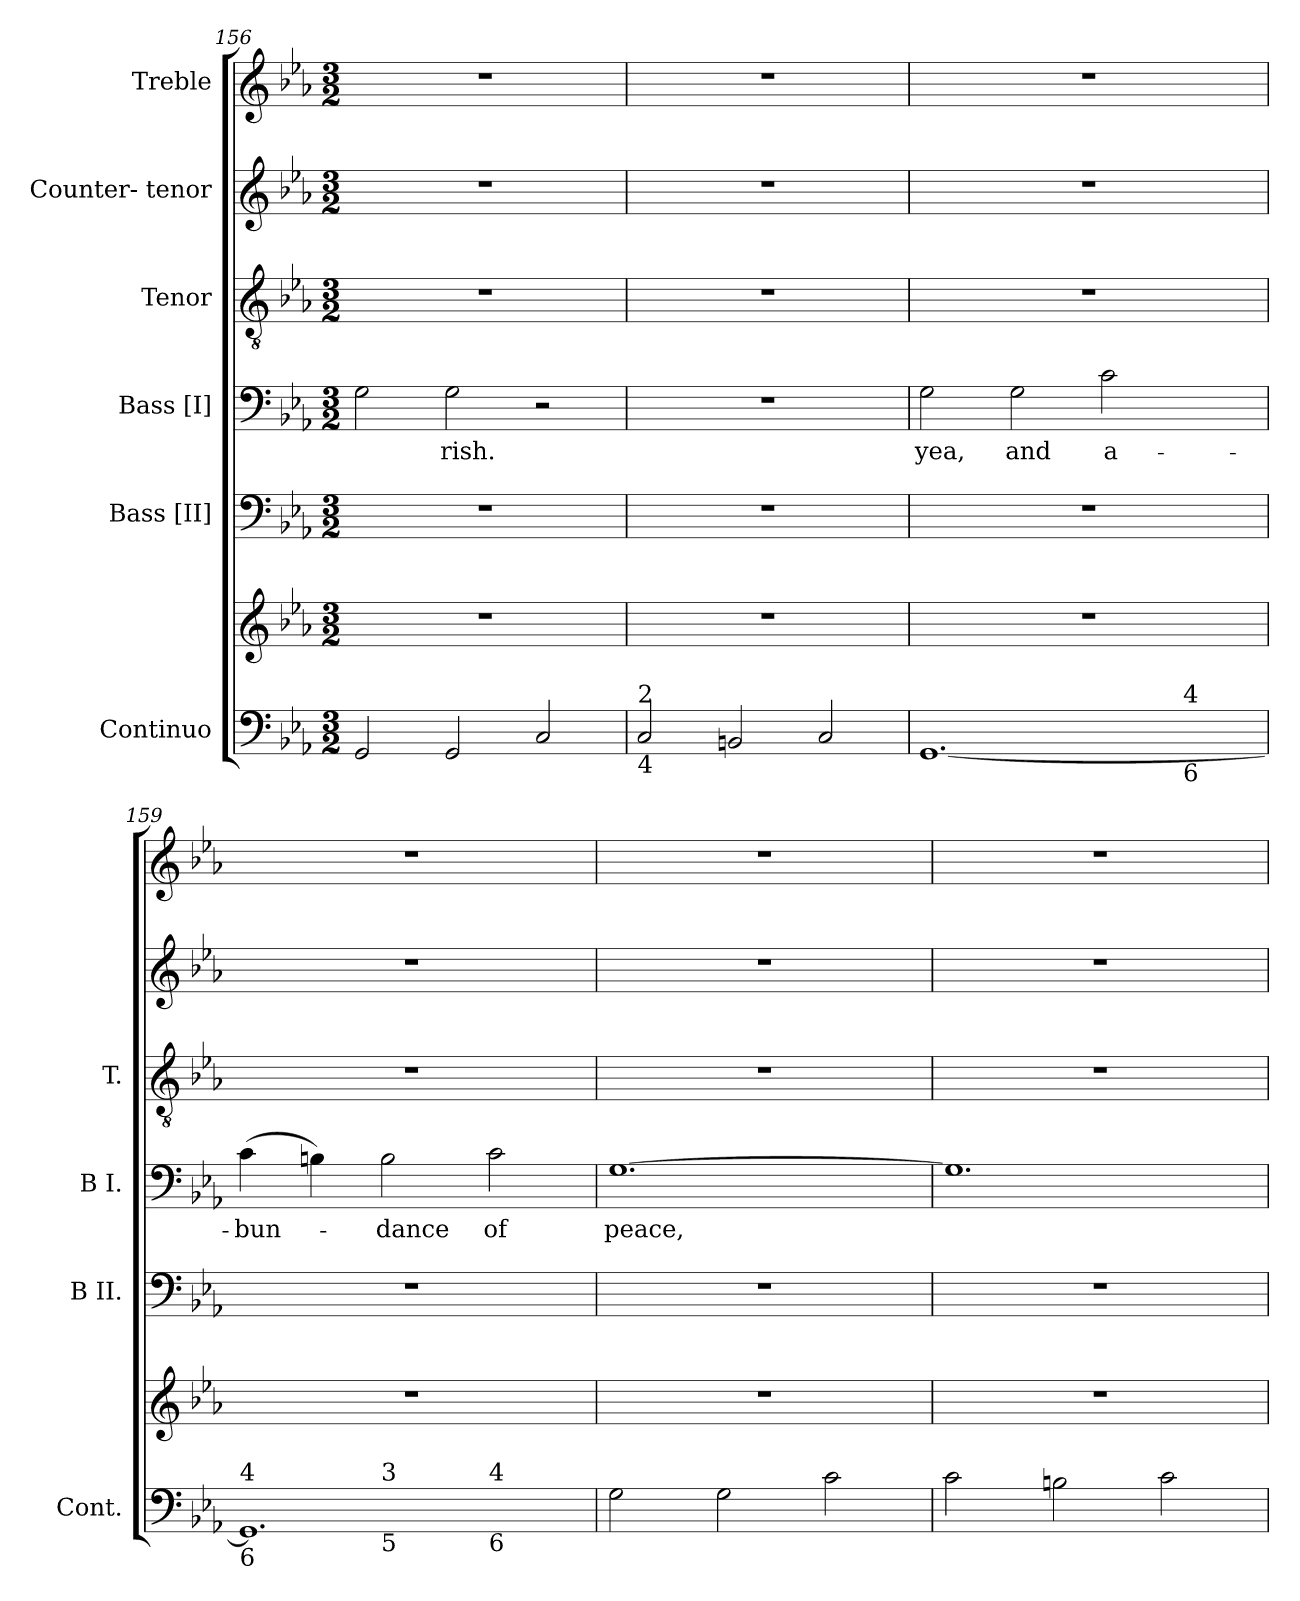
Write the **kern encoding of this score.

**kern	**kern	**kern	**kern	**text	**kern	**kern	**kern
*part6	*part6	*part5	*part4	*part4	*part3	*part2	*part1
*staff7	*staff6	*staff5	*staff4	*staff4	*staff3	*staff2	*staff1
*I"Continuo	*	*I"Bass [II]	*I"Bass [I]	*	*I"Tenor	*I"Counter- tenor	*I"Treble
*I'Cont.	*	*I'B II.	*I'B I.	*	*I'T.	*	*
*clefF4	*clefG2	*clefF4	*clefF4	*	*clefGv2	*clefG2	*clefG2
*	*	*	*	*	*ITrd7c12	*	*
*k[b-e-a-]	*k[b-e-a-]	*k[b-e-a-]	*k[b-e-a-]	*	*k[b-e-a-]	*k[b-e-a-]	*k[b-e-a-]
*E-:	*E-:	*E-:	*E-:	*	*E-:	*E-:	*E-:
*M3/2	*M3/2	*M3/2	*M3/2	*	*M3/2	*M3/2	*M3/2
=156	=156	=156	=156	=156	=156	=156	=156
!	!LO:N:vis=1	!LO:N:vis=1	!	!	!LO:N:vis=1	!LO:N:vis=1	!LO:N:vis=1
2GGi/	1.r	1.r	2Gi\	.	1.r	1.r	1.r
!	!	!	!	!LO:LY:b:color=#000000	!	!	!
2GGi/	.	.	2Gi\	-rish.	.	.	.
2Ci/	.	.	2r	.	.	.	.
=157	=157	=157	=157	=157	=157	=157	=157
!LO:TX:b:t=4	!	!	!	!	!	!	!
!LO:TX:t=2	!	!	!	!	!	!	!
!	!LO:N:vis=1	!LO:N:vis=1	!LO:N:vis=1	!	!LO:N:vis=1	!LO:N:vis=1	!LO:N:vis=1
2Ci/	1.r	1.r	1.r	.	1.r	1.r	1.r
2BBni/	.	.	.	.	.	.	.
2Ci/	.	.	.	.	.	.	.
!!LO:PB:g=z
=158	=158	=158	=158	=158	=158	=158	=158
!	!LO:N:vis=1	!LO:N:vis=1	!	!	!	!	!
!	!	!	!	!LO:LY:b:color=#000000	!LO:N:vis=1	!LO:N:vis=1	!LO:N:vis=1
*^	*	*	*	*	*	*	*
[1.GGi	1ryy	1.r	1.r	2Gi\	yea,	1.r	1.r	1.r
!	!	!	!	!	!LO:LY:b:color=#000000	!	!	!
.	.	.	.	2Gi\	and	.	.	.
!	!	!	!	!	!LO:LY:b:color=#000000	!	!	!
.	4ryy	.	.	2ci\	a-	.	.	.
.	32ryy	.	.	.	.	.	.	.
.	256.ryy	.	.	.	.	.	.	.
!	!LO:TX:b:t=6	!	!	!	!	!	!	!
!	!LO:TX:t=4	!	!	!	!	!	!	!
.	8ryy	.	.	.	.	.	.	.
.	16ryy	.	.	.	.	.	.	.
.	64ryy	.	.	.	.	.	.	.
.	128ryy	.	.	.	.	.	.	.
.	512ryy	.	.	.	.	.	.	.
=159	=159	=159	=159	=159	=159	=159	=159	=159
!	!	!LO:N:vis=1	!LO:N:vis=1	!	!	!	!	!
*v	*v	*	*	*	*	*	*	*
*^	*	*	*	*	*	*	*
!LO:TX:b:t=6	!	!	!	!	!	!	!	!
!LO:TX:t=4	!	!	!	!	!	!	!	!
!	!	!	!	!	!LO:LY:b:color=#000000	!LO:N:vis=1	!LO:N:vis=1	!LO:N:vis=1
*	*^	*	*	*	*	*	*	*
1.GGi]	2ryy	1ryy	1.r	1.r	(4ci\	-bun-	1.r	1.r	1.r
.	.	.	.	.	4Bni\)	.	.	.	.
!	!LO:TX:b:t=5	!	!	!	!	!	!	!	!
!	!LO:TX:t=3	!	!	!	!	!	!	!	!
!	!	!	!	!	!	!LO:LY:b:color=#000000	!	!	!
.	1ryy	.	.	.	2Bi\	-dance	.	.	.
!	!	!LO:TX:b:t=6	!	!	!	!	!	!	!
!	!	!LO:TX:t=4	!	!	!	!	!	!	!
!	!	!	!	!	!	!LO:LY:b:color=#000000	!	!	!
.	.	2ryy	.	.	2ci\	of	.	.	.
=160	=160	=160	=160	=160	=160	=160	=160	=160	=160
!	!	!	!LO:N:vis=1	!LO:N:vis=1	!	!	!	!	!
*v	*v	*v	*	*	*	*	*	*	*
*^	*	*	*	*	*	*	*
*	*^	*	*	*	*	*	*	*
!LO:TX:b:t=5	!	!	!	!	!	!	!	!	!
!LO:TX:t=3	!	!	!	!	!	!	!	!	!
!	!	!	!	!	!	!LO:LY:b:color=#000000	!LO:N:vis=1	!LO:N:vis=1	!LO:N:vis=1
*v	*v	*v	*	*	*	*	*	*	*
2Gi\	1.r	1.r	[1.Gi	peace,	1.r	1.r	1.r
2Gi\	.	.	.	.	.	.	.
2ci\	.	.	.	.	.	.	.
=161	=161	=161	=161	=161	=161	=161	=161
!	!LO:N:vis=1	!LO:N:vis=1	!	!	!LO:N:vis=1	!LO:N:vis=1	!LO:N:vis=1
2ci\	1.r	1.r	1.Gi]	.	1.r	1.r	1.r
2Bni\	.	.	.	.	.	.	.
2ci\	.	.	.	.	.	.	.
=	=	=	=	=	=	=	=
*-	*-	*-	*-	*-	*-	*-	*-
